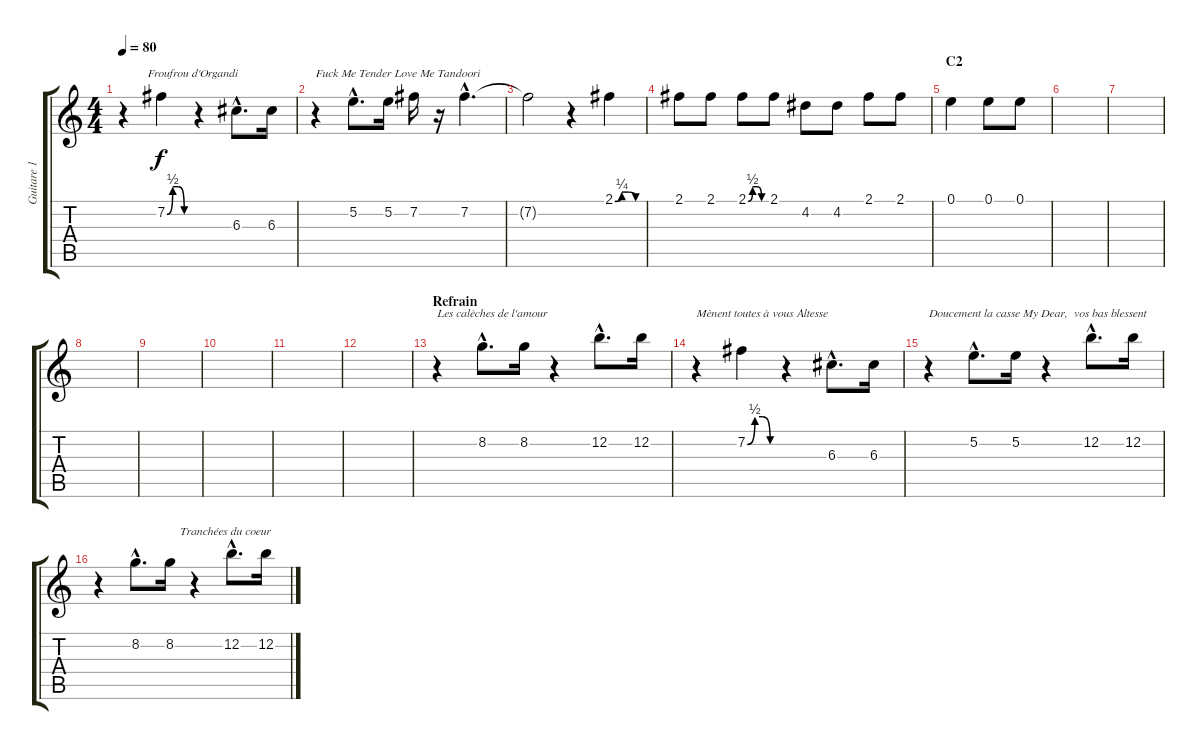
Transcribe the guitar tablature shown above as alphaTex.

\track ("Guitare 1" "Guitare 1") {instrument acousticguitarnylon}
\staff {score tabs}
\tuning (E4 B3 G3 D3 A2 E2) {hide}
\ts (4 4)
\tempo 80
\clef g2
\ks c
r.4{txt "        Froufrou d'Organdi" dy f} 7.2{be (custom 0 0 15 2 30 2 45 0 60 0)}.4 r.4 6.3{hac}.8{d} 6.3.16 |
r.4{txt "Fuck Me Tender Love Me Tandoori"} 5.2{hac}.8{d} 5.2.16 7.2.16 r.16 7.2{hac}.4{d} |
7.2{t}.2 r.4 2.1{be (custom 0 0 15 1 30 1 45 0 60 0)}.4 |
2.1.8 2.1.8 2.1{be (custom 0 0 15 2 30 2 45 0 60 0)}.8 2.1.8 4.2.8 4.2.8 2.1.8 2.1.8 |
\section ("" "C2")
0.1.4 0.1.8 0.1.8 |
|
|
|
|
|
|
|
\section ("" "Refrain")
r.4{txt "Les calèches de l'amour"} 8.2{hac}.8{d} 8.2.16 r.4 12.2{hac}.8{d} 12.2.16 |
r.4{txt "Mènent toutes à vous Altesse"} 7.2{be (custom 0 0 15 2 30 2 45 0 60 0)}.4 r.4 6.3{hac}.8{d} 6.3.16 |
r.4{txt "Doucement la casse My Dear,  vos bas blessent"} 5.2{hac}.8{d} 5.2.16 r.4 12.2{hac}.8{d} 12.2.16 |
r.4{txt "                           Tranchées du coeur"} 8.2{hac}.8{d} 8.2.16 r.4 12.2{hac}.8{d} 12.2.16
